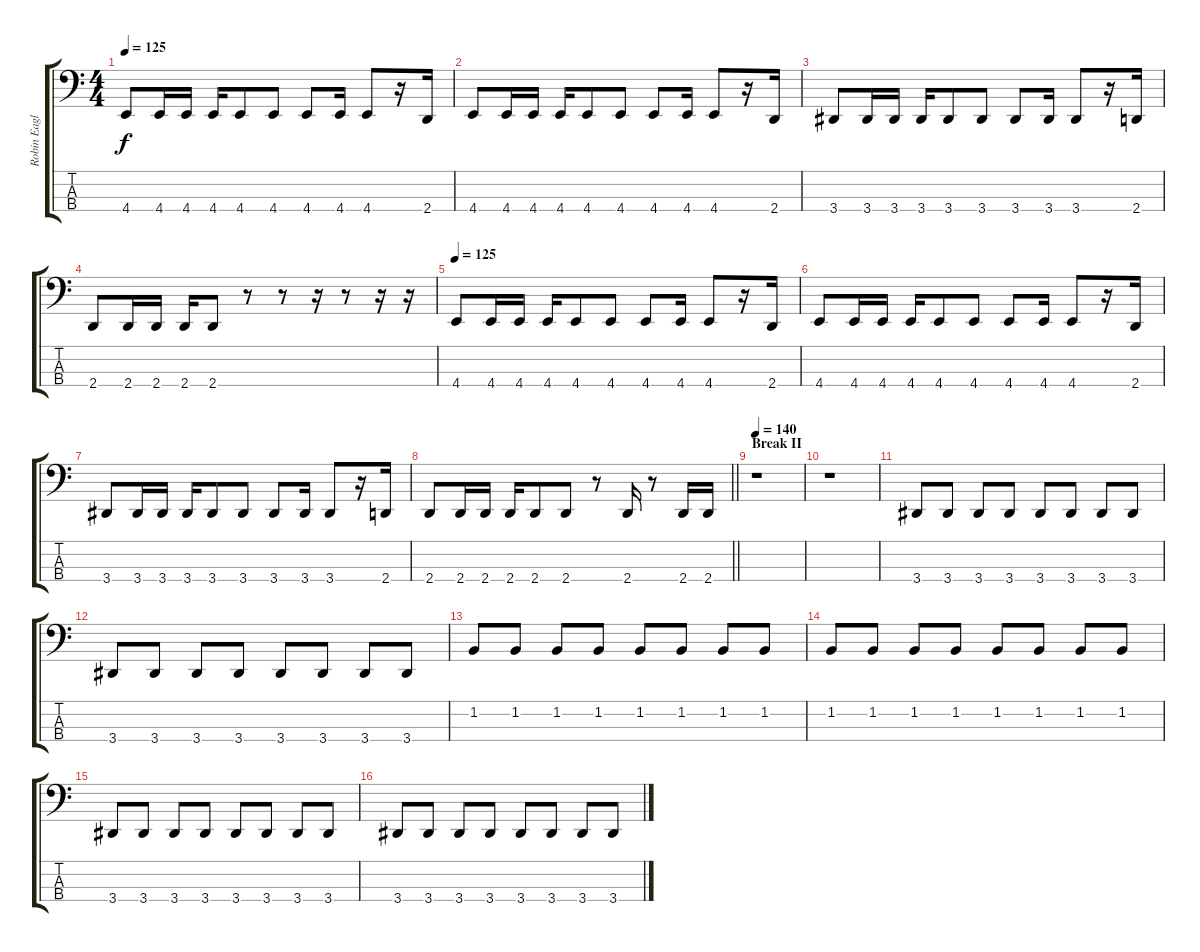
\track ("Robin Eaglestone" "Robin Eagl") {instrument electricbasspick}
\staff {score tabs}
\tuning (Eb2 Bb1 F1 C1) {hide}
\ts (4 4)
\tempo 125
\clef f4
\ks c
4.4.8{dy f} 4.4.16 4.4.16 4.4.16 4.4.8 4.4.8 4.4.8 4.4.16 4.4.8 r.16 2.4.16 |
4.4.8 4.4.16 4.4.16 4.4.16 4.4.8 4.4.8 4.4.8 4.4.16 4.4.8 r.16 2.4.16 |
3.4.8 3.4.16 3.4.16 3.4.16 3.4.8 3.4.8 3.4.8 3.4.16 3.4.8 r.16 2.4.16 |
2.4.8 2.4.16 2.4.16 2.4.16 2.4.8 r.8 r.8 r.16 r.8 r.16 r.16 |
\tempo 125
4.4.8 4.4.16 4.4.16 4.4.16 4.4.8 4.4.8 4.4.8 4.4.16 4.4.8 r.16 2.4.16 |
4.4.8 4.4.16 4.4.16 4.4.16 4.4.8 4.4.8 4.4.8 4.4.16 4.4.8 r.16 2.4.16 |
3.4.8 3.4.16 3.4.16 3.4.16 3.4.8 3.4.8 3.4.8 3.4.16 3.4.8 r.16 2.4.16 |
\barLineRight lightlight
2.4.8 2.4.16 2.4.16 2.4.16 2.4.8 2.4.8 r.8 2.4.16 r.8 2.4.16 2.4.16 |
\section ("" "Break II")
\tempo 140
r.1 |
r.1 |
3.4.8 3.4.8 3.4.8 3.4.8 3.4.8 3.4.8 3.4.8 3.4.8 |
3.4.8 3.4.8 3.4.8 3.4.8 3.4.8 3.4.8 3.4.8 3.4.8 |
1.2.8 1.2.8 1.2.8 1.2.8 1.2.8 1.2.8 1.2.8 1.2.8 |
1.2.8 1.2.8 1.2.8 1.2.8 1.2.8 1.2.8 1.2.8 1.2.8 |
3.4.8 3.4.8 3.4.8 3.4.8 3.4.8 3.4.8 3.4.8 3.4.8 |
3.4.8 3.4.8 3.4.8 3.4.8 3.4.8 3.4.8 3.4.8 3.4.8
